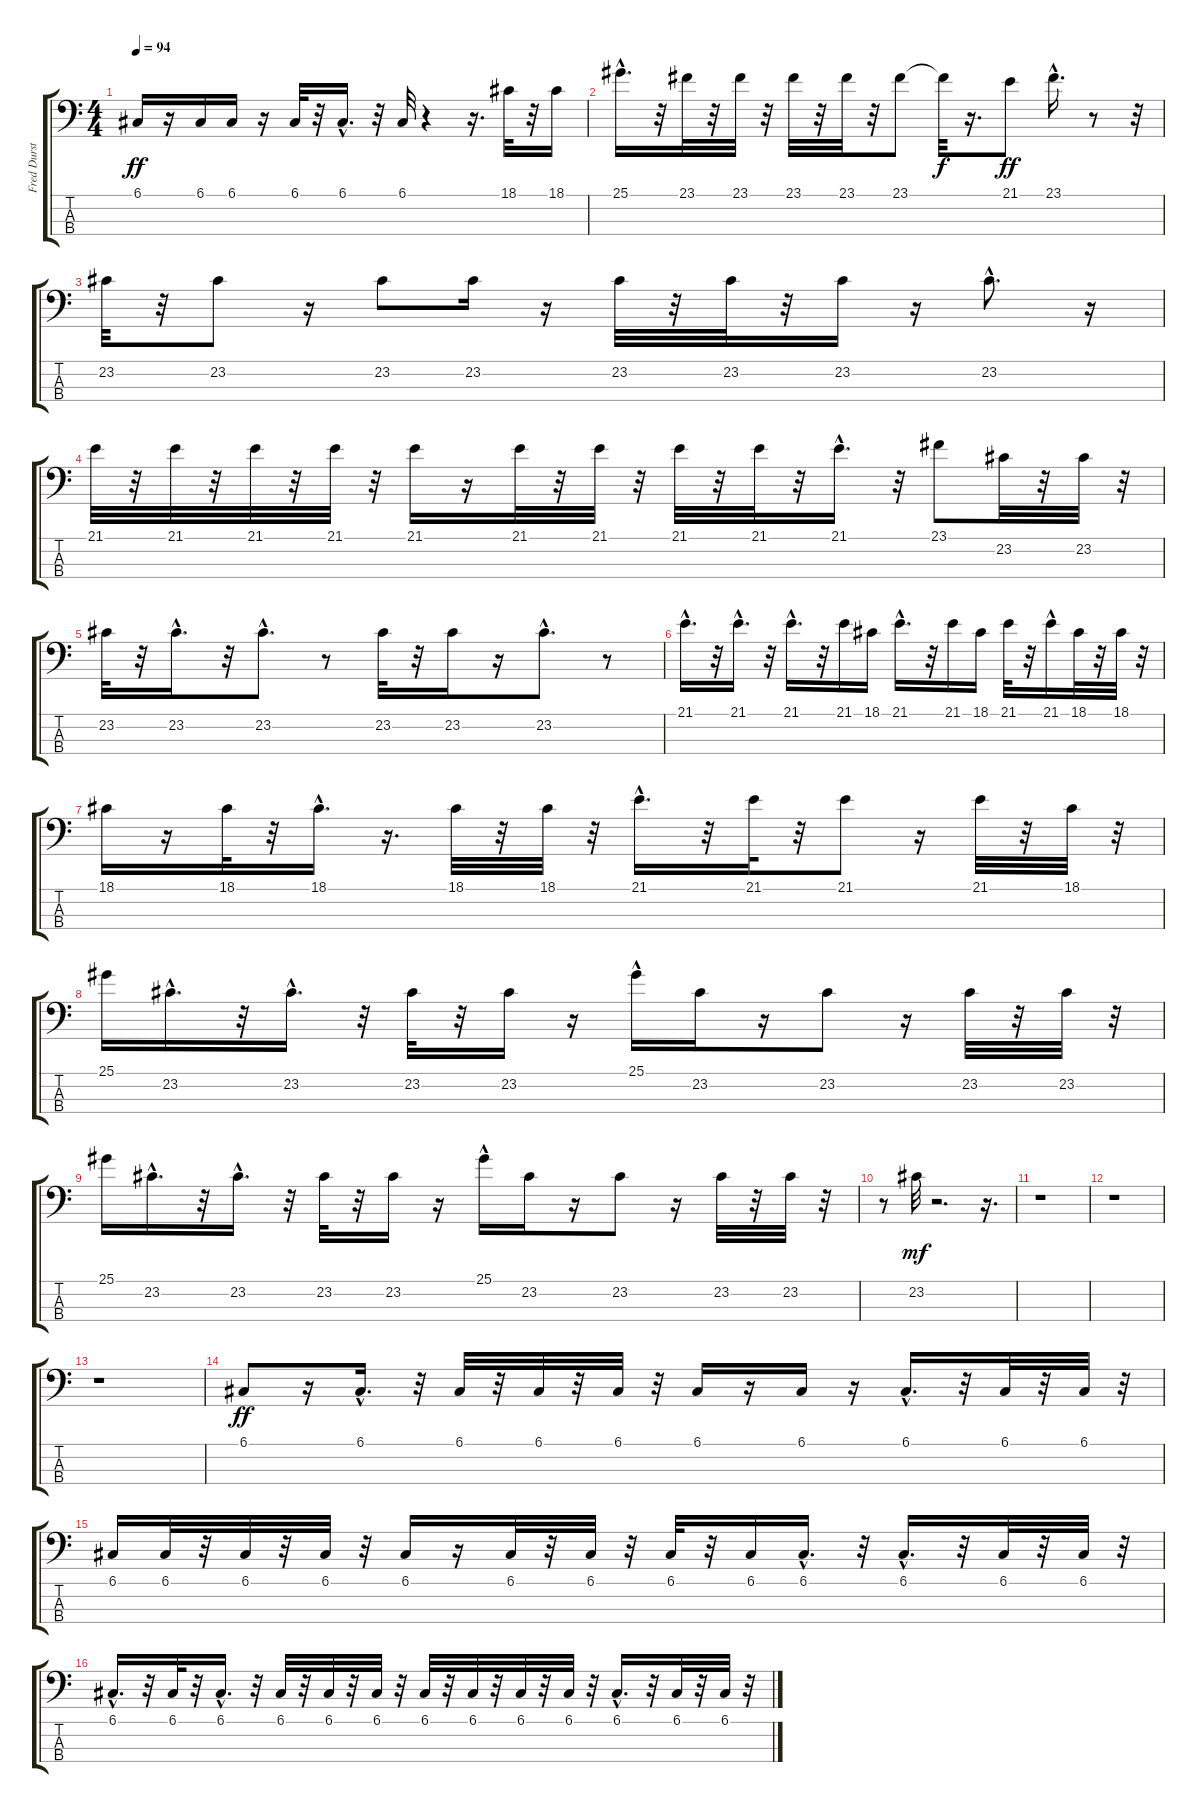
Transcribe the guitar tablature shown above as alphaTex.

\track ("Fred Durst 1" "Fred Durst") {instrument electricgrandpiano}
\staff {score tabs}
\tuning (G2 D2 A1 E1) {hide}
\ts (4 4)
\tempo 94
\clef f4
\ks c
6.1.16{dy ff} r.16 6.1.16 6.1.16 r.16 6.1.32 r.32 6.1{hac}.16{d} r.32 6.1.32 r.4 r.16{d} 18.1.32 r.32 18.1.16 |
25.1{hac}.16{d} r.32 23.1.32 r.32 23.1.32 r.32 23.1.32 r.32 23.1.32 r.32 23.1.8 23.1{t}.32{dy f} r.16{d} 21.1.8{dy ff} 23.1{hac}.16{d} r.8 r.32 |
23.2.32 r.32 23.2.8 r.16 23.2.8 23.2.16 r.16 23.2.32 r.32 23.2.32 r.32 23.2.16 r.16 23.2{hac}.8{d} r.16 |
21.1.32 r.32 21.1.32 r.32 21.1.32 r.32 21.1.32 r.32 21.1.16 r.16 21.1.32 r.32 21.1.32 r.32 21.1.32 r.32 21.1.32 r.32 21.1{hac}.16{d} r.32 23.1.8 23.2.32 r.32 23.2.32 r.32 |
23.2.32 r.32 23.2{hac}.16{d} r.32 23.2{hac}.8{d} r.8 23.2.32 r.32 23.2.16 r.16 23.2{hac}.8{d} r.8 |
21.1{hac}.16{d} r.32 21.1{hac}.16{d} r.32 21.1{hac}.16{d} r.32 21.1.16 18.1.16 21.1{hac}.16{d} r.32 21.1.16 18.1.16 21.1.32 r.32 21.1{hac}.16 18.1.32 r.32 18.1.32 r.32 |
18.1.16 r.16 18.1.32 r.32 18.1{hac}.16{d} r.16{d} 18.1.32 r.32 18.1.32 r.32 21.1{hac}.16{d} r.32 21.1.32 r.32 21.1.8 r.16 21.1.32 r.32 18.1.32 r.32 |
25.1.16 23.2{hac}.16{d} r.32 23.2{hac}.16{d} r.32 23.2.32 r.32 23.2.16 r.16 25.1{hac}.16 23.2.16 r.16 23.2.8 r.16 23.2.32 r.32 23.2.32 r.32 |
25.1.16 23.2{hac}.16{d} r.32 23.2{hac}.16{d} r.32 23.2.32 r.32 23.2.16 r.16 25.1{hac}.16 23.2.16 r.16 23.2.8 r.16 23.2.32 r.32 23.2.32 r.32 |
r.8 23.2.32{dy mf} r.2{d} r.16{d} |
r.1 |
r.1 |
r.1 |
6.1.8{dy ff} r.16 6.1{hac}.16{d} r.32 6.1.32 r.32 6.1.32 r.32 6.1.32 r.32 6.1.16 r.16 6.1.16 r.16 6.1{hac}.16{d} r.32 6.1.32 r.32 6.1.32 r.32 |
6.1.16 6.1.32 r.32 6.1.32 r.32 6.1.32 r.32 6.1.16 r.16 6.1.32 r.32 6.1.32 r.32 6.1.32 r.32 6.1.16 6.1{hac}.16{d} r.32 6.1{hac}.16{d} r.32 6.1.32 r.32 6.1.32 r.32 |
6.1{hac}.16{d} r.32 6.1.32 r.32 6.1{hac}.16{d} r.32 6.1.32 r.32 6.1.32 r.32 6.1.32 r.32 6.1.32 r.32 6.1.32 r.32 6.1.32 r.32 6.1.32 r.32 6.1{hac}.16{d} r.32 6.1.32 r.32 6.1.32 r.32
